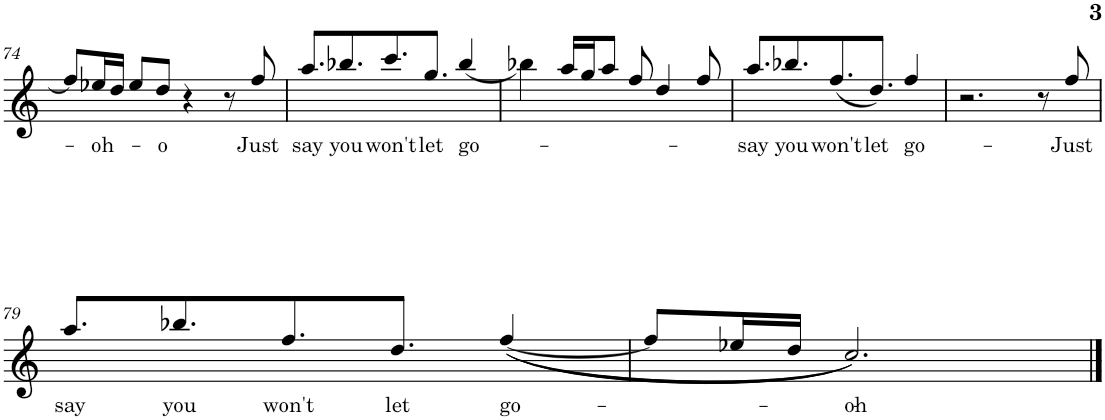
**kern	**text
*part1	*part1
*staff1	*staff1
*I"Piano	*
*I'Pno.	*
!!LO:PB:g=z
*clefG2	*
*k[]	*
*M4/4	*
=74	=74
8ff/L]	.
!	!LO:LY:b
16ee-X/L	-oh-
16dd/JJ	.
8ee-/L	.
!	!LO:LY:b
8dd/J	o
4r	.
8r	.
!	!LO:LY:b
8ff/	-Just
=75	=75
!	!LO:LY:b
8.aa/L	say
!	!LO:LY:b
8.bb-X/	you
!	!LO:LY:b
8.ccc/	won't
!	!LO:LY:b
8.gg/J	let
!	!LO:LY:b
(<4bb-/	go-
=76	=76
4bb-X\)	.
16aa/LL	.
16gg/J	.
8aa/J	.
8ff/	.
4dd/	.
8ff/	.
=77	=77
!	!LO:LY:b
8.aa/L	say
!	!LO:LY:b
8.bb-X/	you
!	!LO:LY:b
(<8.ff/	won't
!	!LO:LY:b
8.dd/J)	let
!	!LO:LY:b
4ff/	go-
=78	=78
2.r	.
8r	.
!	!LO:LY:b
8ff/	Just
!!LO:LB:g=z
=79	=79
!	!LO:LY:b
8.aa/L	say
!	!LO:LY:b
8.bb-X/	you
!	!LO:LY:b
8.ff/	won't
!	!LO:LY:b
8.dd/J	let
!	!LO:LY:b
(<(<(<[4ff/	go-
=80	=80
8ff/L]	.
16ee-X/L	.
16dd/JJ	.
!	!LO:LY:b
2.cc/)))	-oh-
==	==
*-	*-
